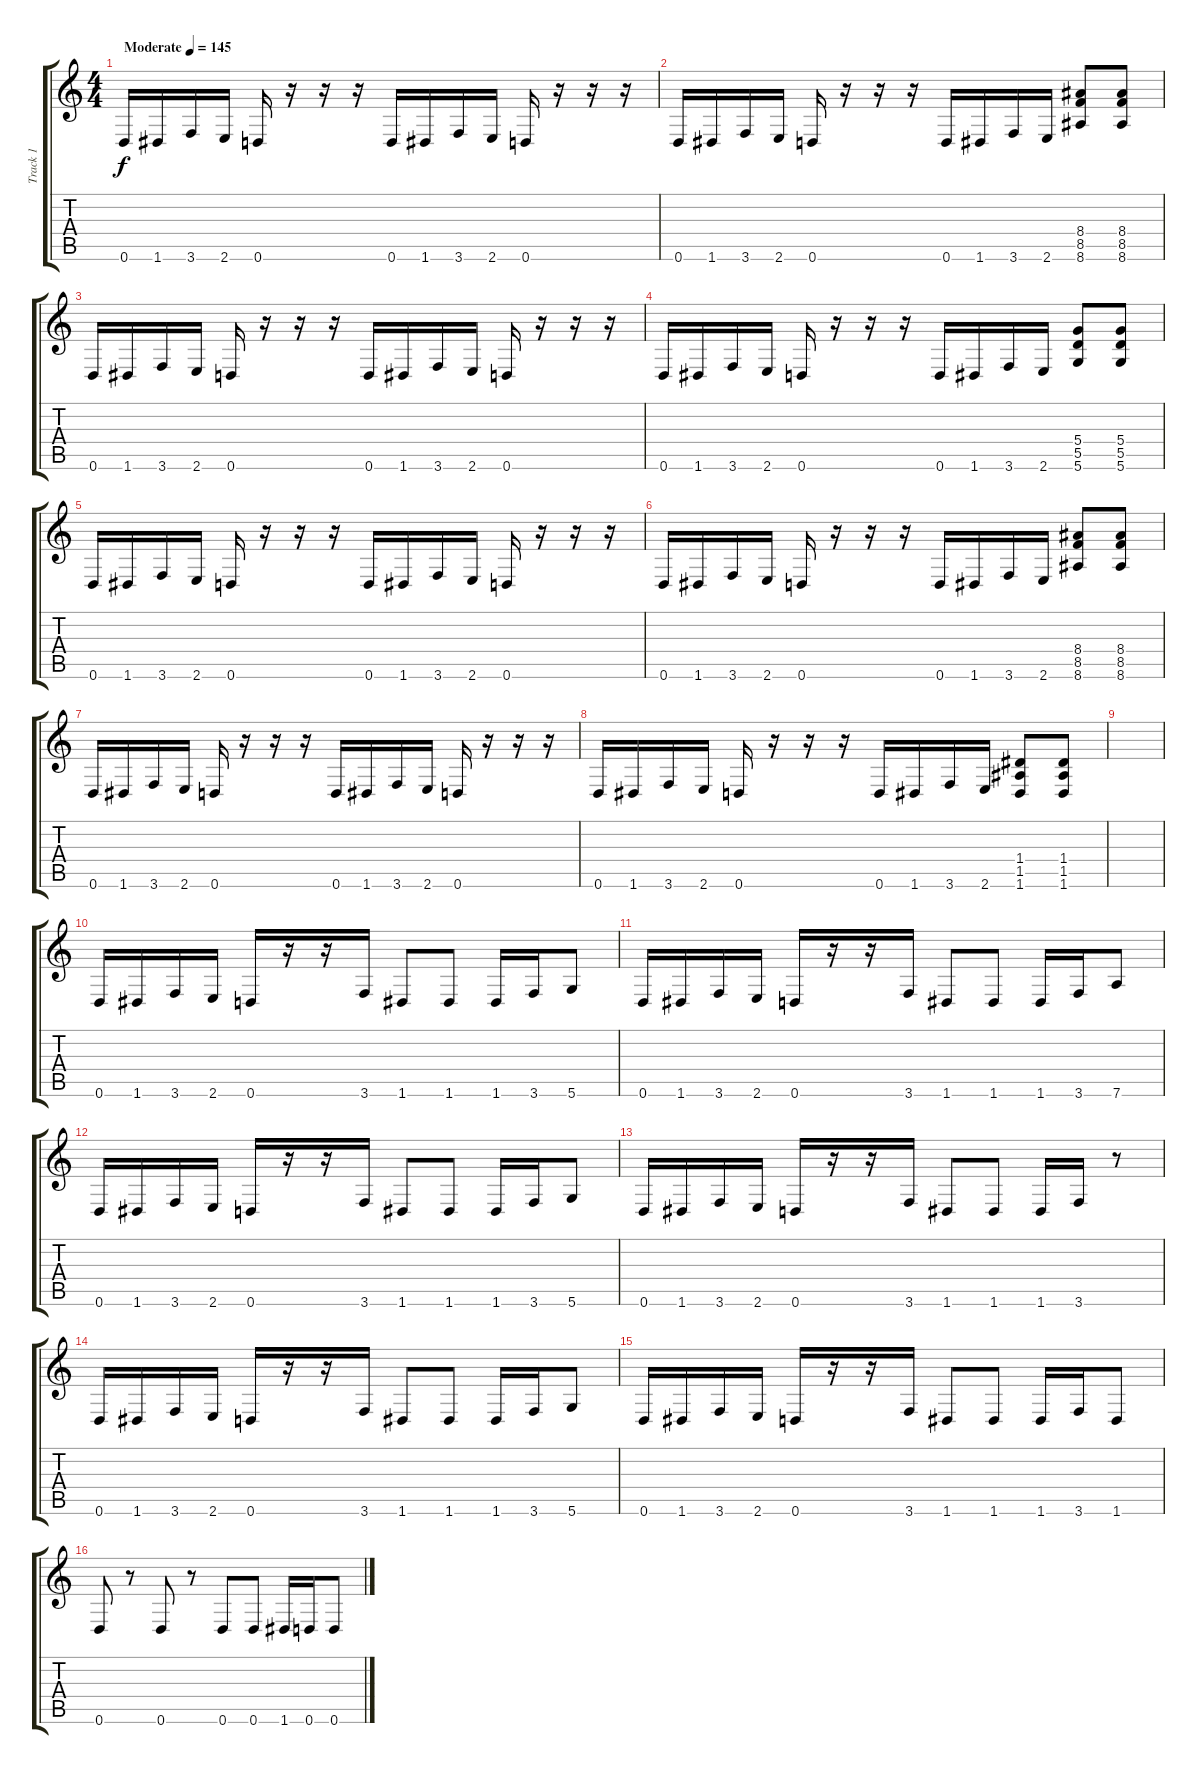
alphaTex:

\track ("Track 1" "Track 1") {instrument distortionguitar}
\staff {score tabs}
\tuning (E4 B3 G3 D3 A2 D2) {hide}
\ts (4 4)
\tempo (145 "Moderate")
\clef g2
\ks c
0.6.16{dy f instrument distortionguitar} 1.6.16 3.6.16 2.6.16 0.6.16 r.16 r.16 r.16 0.6.16 1.6.16 3.6.16 2.6.16 0.6.16 r.16 r.16 r.16 |
0.6.16 1.6.16 3.6.16 2.6.16 0.6.16 r.16 r.16 r.16 0.6.16 1.6.16 3.6.16 2.6.16 (8.4 8.5 8.6).8 (8.4 8.5 8.6).8 |
0.6.16 1.6.16 3.6.16 2.6.16 0.6.16 r.16 r.16 r.16 0.6.16 1.6.16 3.6.16 2.6.16 0.6.16 r.16 r.16 r.16 |
0.6.16 1.6.16 3.6.16 2.6.16 0.6.16 r.16 r.16 r.16 0.6.16 1.6.16 3.6.16 2.6.16 (5.4 5.5 5.6).8 (5.4 5.5 5.6).8 |
0.6.16 1.6.16 3.6.16 2.6.16 0.6.16 r.16 r.16 r.16 0.6.16 1.6.16 3.6.16 2.6.16 0.6.16 r.16 r.16 r.16 |
0.6.16 1.6.16 3.6.16 2.6.16 0.6.16 r.16 r.16 r.16 0.6.16 1.6.16 3.6.16 2.6.16 (8.4 8.5 8.6).8 (8.4 8.5 8.6).8 |
0.6.16 1.6.16 3.6.16 2.6.16 0.6.16 r.16 r.16 r.16 0.6.16 1.6.16 3.6.16 2.6.16 0.6.16 r.16 r.16 r.16 |
0.6.16 1.6.16 3.6.16 2.6.16 0.6.16 r.16 r.16 r.16 0.6.16 1.6.16 3.6.16 2.6.16 (1.4 1.5 1.6).8 (1.4 1.5 1.6).8 |
|
0.6.16 1.6.16 3.6.16 2.6.16 0.6.16 r.16 r.16 3.6.16 1.6.8 1.6.8 1.6.16 3.6.16 5.6.8 |
0.6.16 1.6.16 3.6.16 2.6.16 0.6.16 r.16 r.16 3.6.16 1.6.8 1.6.8 1.6.16 3.6.16 7.6.8 |
0.6.16 1.6.16 3.6.16 2.6.16 0.6.16 r.16 r.16 3.6.16 1.6.8 1.6.8 1.6.16 3.6.16 5.6.8 |
0.6.16 1.6.16 3.6.16 2.6.16 0.6.16 r.16 r.16 3.6.16 1.6.8 1.6.8 1.6.16 3.6.16 r.8 |
0.6.16 1.6.16 3.6.16 2.6.16 0.6.16 r.16 r.16 3.6.16 1.6.8 1.6.8 1.6.16 3.6.16 5.6.8 |
0.6.16 1.6.16 3.6.16 2.6.16 0.6.16 r.16 r.16 3.6.16 1.6.8 1.6.8 1.6.16 3.6.16 1.6.8 |
0.6.8 r.8 0.6.8 r.8 0.6.8 0.6.8 1.6.16 0.6.16 0.6.8
